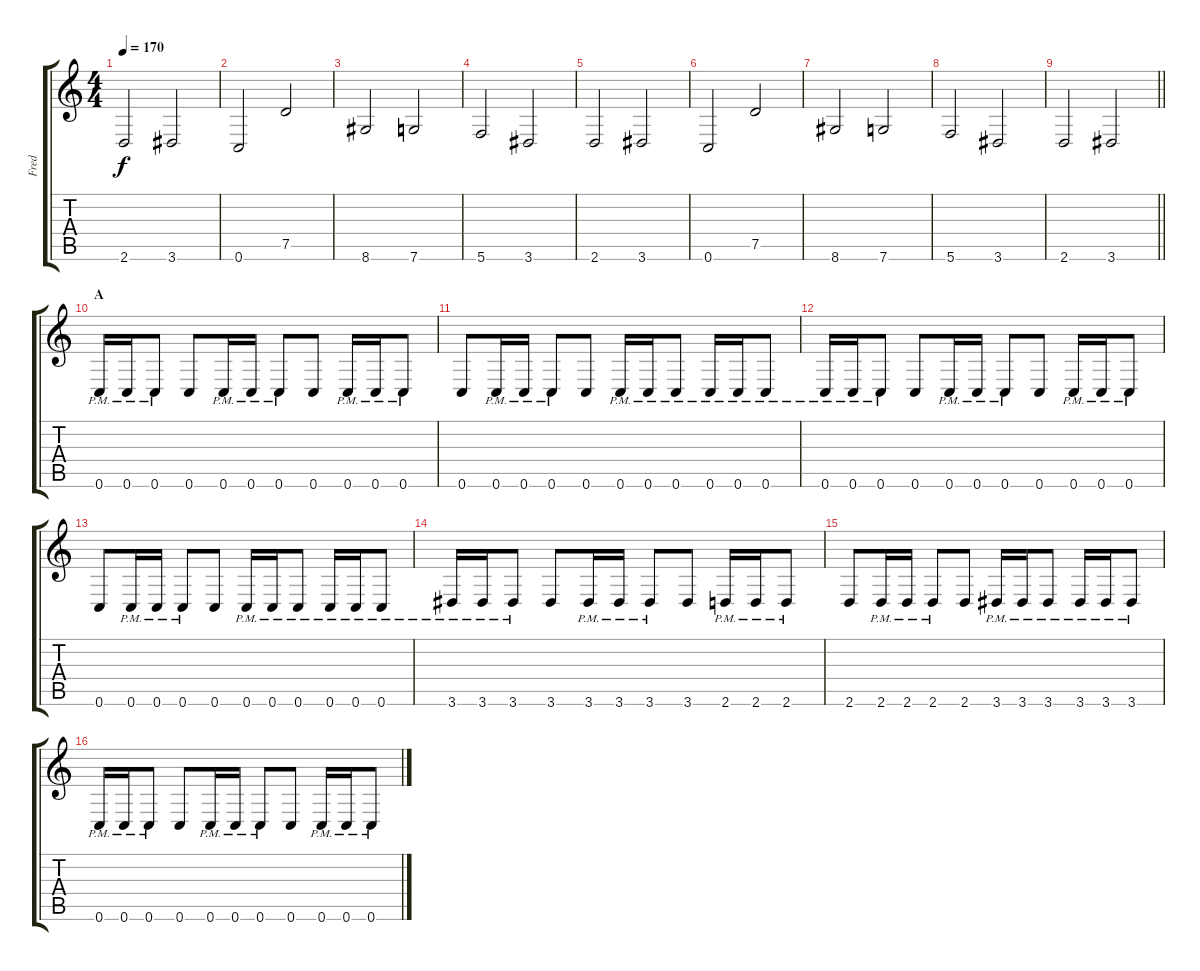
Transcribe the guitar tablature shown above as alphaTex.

\track ("Fred" "Fred") {instrument distortionguitar}
\staff {score tabs}
\tuning (D4 A3 F3 C3 G2 C2) {hide}
\ts (4 4)
\tempo 170
\clef g2
\ks c
2.6.2{dy f} 3.6.2 |
0.6.2 7.5.2 |
8.6.2 7.6.2 |
5.6.2 3.6.2 |
2.6.2 3.6.2 |
0.6.2 7.5.2 |
8.6.2 7.6.2 |
5.6.2 3.6.2 |
\barLineRight lightlight
2.6.2 3.6.2 |
\section ("" "A")
0.6{pm}.16 0.6{pm}.16 0.6{pm}.8 0.6.8 0.6{pm}.16 0.6{pm}.16 0.6{pm}.8 0.6.8 0.6{pm}.16 0.6{pm}.16 0.6{pm}.8 |
0.6.8 0.6{pm}.16 0.6{pm}.16 0.6{pm}.8 0.6.8 0.6{pm}.16 0.6{pm}.16 0.6{pm}.8 0.6{pm}.16 0.6{pm}.16 0.6{pm}.8 |
0.6{pm}.16 0.6{pm}.16 0.6{pm}.8 0.6.8 0.6{pm}.16 0.6{pm}.16 0.6{pm}.8 0.6.8 0.6{pm}.16 0.6{pm}.16 0.6{pm}.8 |
0.6.8 0.6{pm}.16 0.6{pm}.16 0.6{pm}.8 0.6.8 0.6{pm}.16 0.6{pm}.16 0.6{pm}.8 0.6{pm}.16 0.6{pm}.16 0.6{pm}.8 |
3.6{pm}.16 3.6{pm}.16 3.6{pm}.8 3.6.8 3.6{pm}.16 3.6{pm}.16 3.6{pm}.8 3.6.8 2.6{pm}.16 2.6{pm}.16 2.6{pm}.8 |
2.6.8 2.6{pm}.16 2.6{pm}.16 2.6{pm}.8 2.6.8 3.6{pm}.16 3.6{pm}.16 3.6{pm}.8 3.6{pm}.16 3.6{pm}.16 3.6{pm}.8 |
0.6{pm}.16 0.6{pm}.16 0.6{pm}.8 0.6.8 0.6{pm}.16 0.6{pm}.16 0.6{pm}.8 0.6.8 0.6{pm}.16 0.6{pm}.16 0.6{pm}.8
